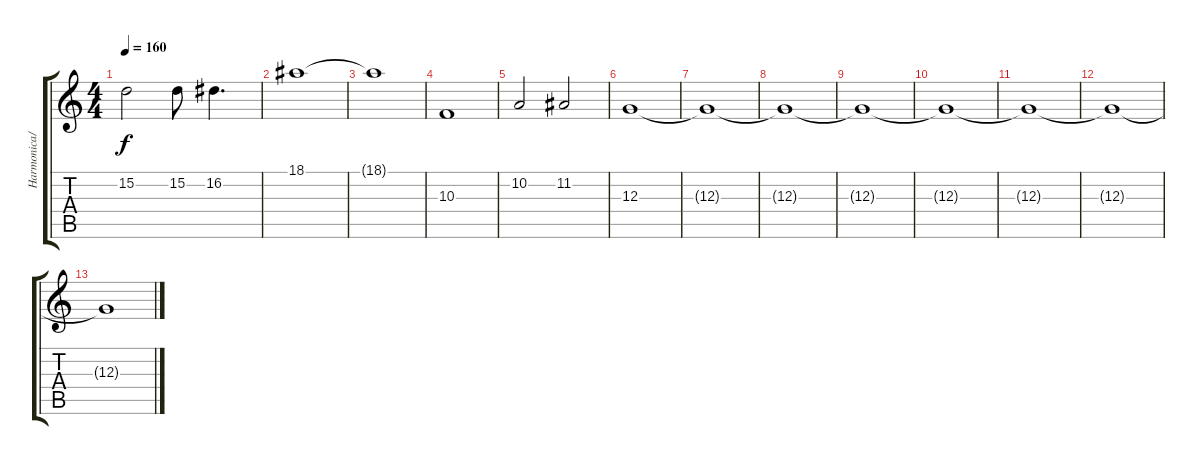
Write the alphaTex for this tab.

\track ("Harmonica/Additional Guitar" "Harmonica/") {instrument harmonica}
\staff {score tabs}
\tuning (E4 B3 G3 D3 A2 E2) {hide}
\ts (4 4)
\tempo 160
\clef g2
\ks c
15.2.2{dy f} 15.2.8 16.2.4{d} |
18.1.1 |
18.1{t}.1 |
10.3.1 |
10.2.2 11.2.2 |
12.3.1 |
12.3{t}.1 |
12.3{t}.1 |
12.3{t}.1 |
12.3{t}.1 |
12.3{t}.1 |
12.3{t}.1 |
12.3{t}.1
